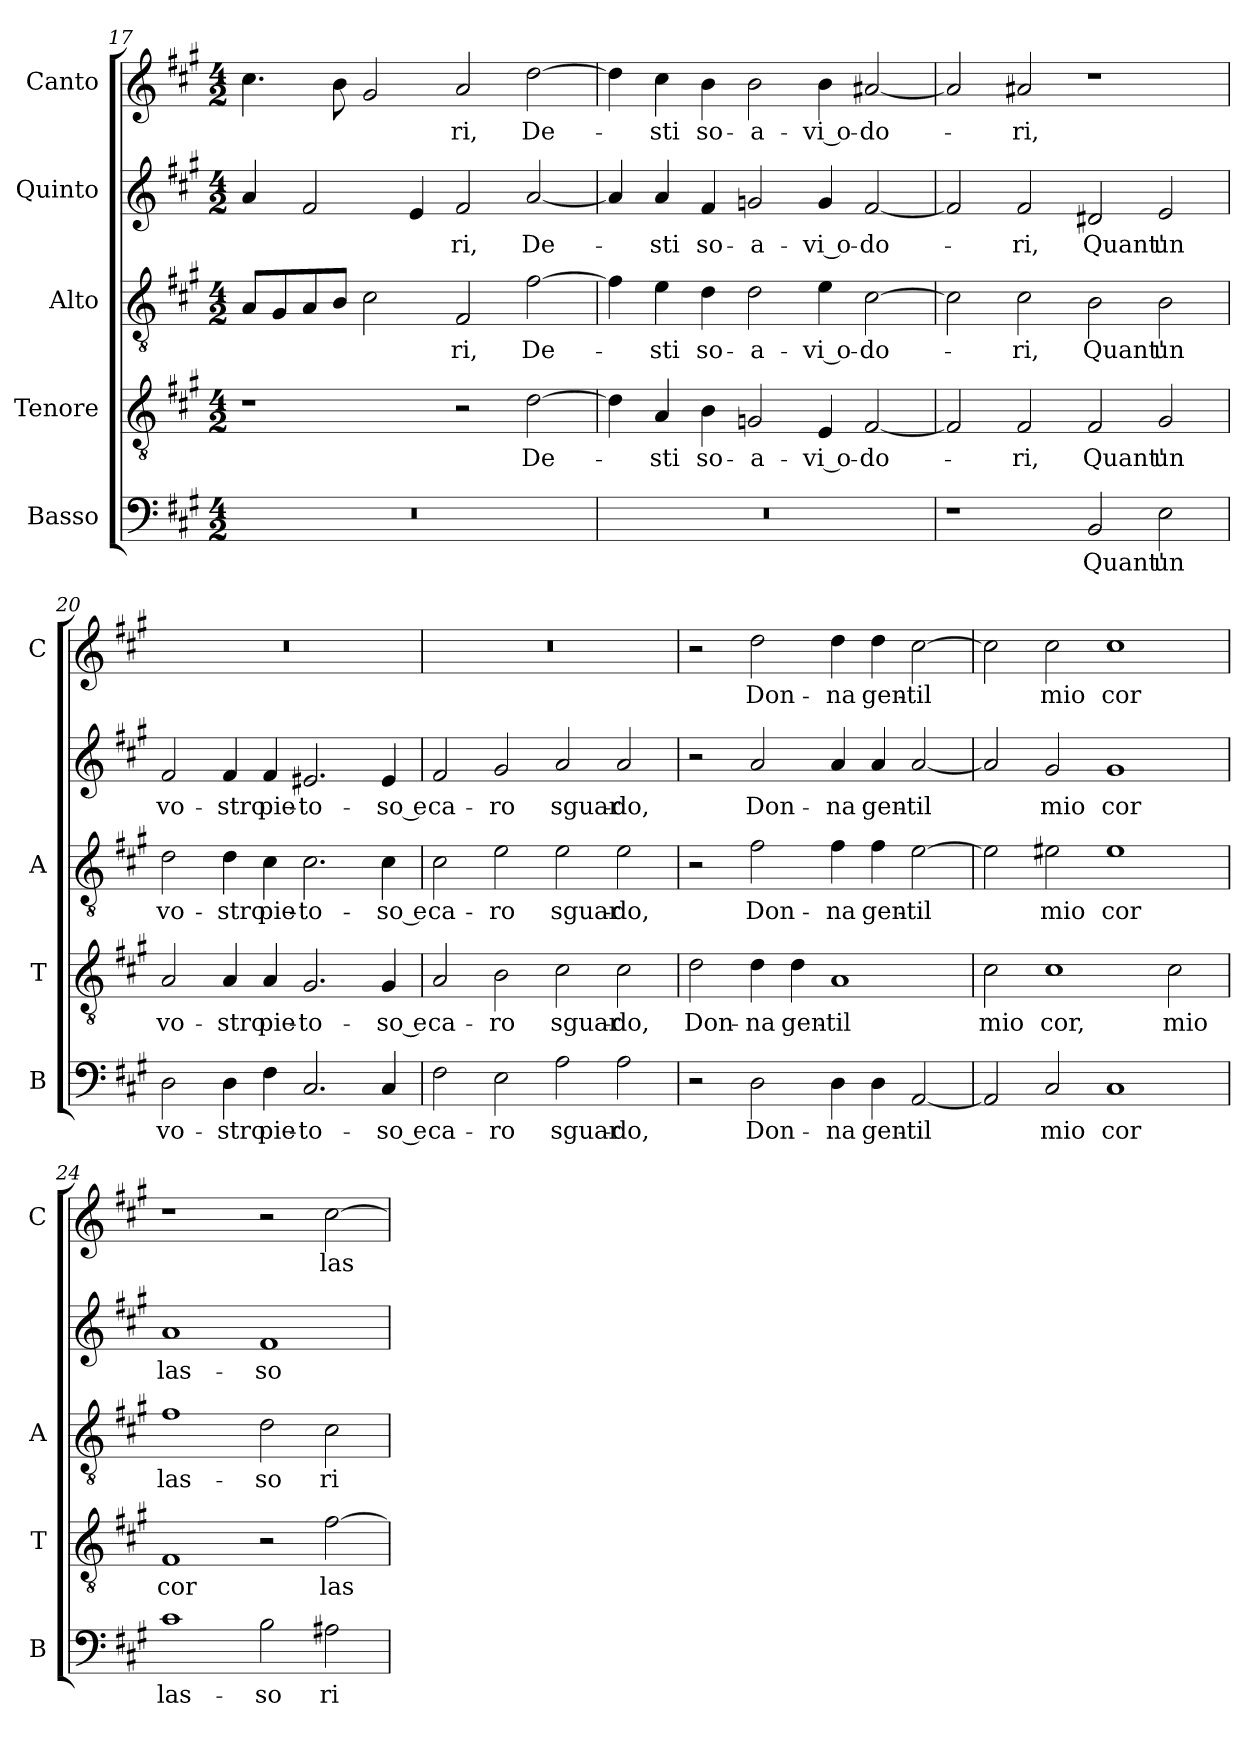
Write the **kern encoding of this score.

**kern	**text	**kern	**text	**kern	**text	**kern	**text	**kern	**text
*part5	*part5	*part4	*part4	*part3	*part3	*part2	*part2	*part1	*part1
*staff5	*staff5	*staff4	*staff4	*staff3	*staff3	*staff2	*staff2	*staff1	*staff1
*I"Basso	*	*I"Tenore	*	*I"Alto	*	*I"Quinto	*	*I"Canto	*
*I'B	*	*I'T	*	*I'A	*	*	*	*I'C	*
!!LO:LB:g=z
*clefF4	*	*clefGv2	*	*clefGv2	*	*clefG2	*	*clefG2	*
*k[f#c#g#]	*	*k[f#c#g#]	*	*k[f#c#g#]	*	*k[f#c#g#]	*	*k[f#c#g#]	*
*A:	*	*A:	*	*A:	*	*A:	*	*A:	*
*M4/2	*	*M4/2	*	*M4/2	*	*M4/2	*	*M4/2	*
=17	=17	=17	=17	=17	=17	=17	=17	=17	=17
0r	.	1r	.	8A/L	.	4a/	.	4.cc#\	.
.	.	.	.	8G#/	.	.	.	.	.
.	.	.	.	8A/	.	2f#/	.	.	.
.	.	.	.	8B/J	.	.	.	8b\	.
.	.	.	.	2c#\	.	.	.	2g#/	.
.	.	.	.	.	.	4e/	.	.	.
!	!	!	!	!	!LO:LY:b	!	!LO:LY:b	!	!LO:LY:b
.	.	2r	.	2F#/	-ri,	2f#/	-ri,	2a/	-ri,
!	!	!	!LO:LY:b	!	!LO:LY:b	!	!LO:LY:b	!	!LO:LY:b
.	.	[2d\	De-	[2f#\	De-	[2a/	De-	[2dd\	De-
=18	=18	=18	=18	=18	=18	=18	=18	=18	=18
0r	.	4d\]	.	4f#\]	.	4a/]	.	4dd\]	.
!	!	!	!LO:LY:b	!	!LO:LY:b	!	!LO:LY:b	!	!LO:LY:b
.	.	4A/	-sti	4e\	-sti	4a/	-sti	4cc#\	-sti
!	!	!	!LO:LY:b	!	!LO:LY:b	!	!LO:LY:b	!	!LO:LY:b
.	.	4B\	so-	4d\	so-	4f#/	so-	4b\	so-
!	!	!	!LO:LY:b	!	!LO:LY:b	!	!LO:LY:b	!	!LO:LY:b
.	.	2Gn/	-a-	2d\	-a-	2gn/	-a-	2b\	-a-
!	!	!	!LO:LY:b	!	!LO:LY:b	!	!LO:LY:b	!	!LO:LY:b
.	.	4E/	-vi o-	4e\	-vi o-	4g/	-vi o-	4b\	-vi o-
!	!	!	!LO:LY:b	!	!LO:LY:b	!	!LO:LY:b	!	!LO:LY:b
.	.	[2F#/	-do-	[2c#\	-do-	[2f#/	-do-	[2a#X/	-do-
=19	=19	=19	=19	=19	=19	=19	=19	=19	=19
1r	.	2F#/]	.	2c#\]	.	2f#/]	.	2a#/]	.
!	!	!	!LO:LY:b	!	!LO:LY:b	!	!LO:LY:b	!	!LO:LY:b
.	.	2F#/	-ri,	2c#\	-ri,	2f#/	-ri,	2a#X/	-ri,
!	!LO:LY:b	!	!LO:LY:b	!	!LO:LY:b	!	!LO:LY:b	!	!
2BB/	Quant'	2F#/	Quant'	2B\	Quant'	2d#X/	Quant'	1r	.
!	!LO:LY:b	!	!LO:LY:b	!	!LO:LY:b	!	!LO:LY:b	!	!
2E\	un	2G#/	un	2B\	un	2e/	un	.	.
=20	=20	=20	=20	=20	=20	=20	=20	=20	=20
!	!LO:LY:b	!	!LO:LY:b	!	!LO:LY:b	!	!LO:LY:b	!	!
2D\	vo-	2A/	vo-	2d\	vo-	2f#/	vo-	0r	.
!	!LO:LY:b	!	!LO:LY:b	!	!LO:LY:b	!	!LO:LY:b	!	!
4D\	-stro	4A/	-stro	4d\	-stro	4f#/	-stro	.	.
!	!LO:LY:b	!	!LO:LY:b	!	!LO:LY:b	!	!LO:LY:b	!	!
4F#\	pie-	4A/	pie-	4c#\	pie-	4f#/	pie-	.	.
!	!LO:LY:b	!	!LO:LY:b	!	!LO:LY:b	!	!LO:LY:b	!	!
2.C#/	-to-	2.G#/	-to-	2.c#\	-to-	2.e#X/	-to-	.	.
!	!LO:LY:b	!	!LO:LY:b	!	!LO:LY:b	!	!LO:LY:b	!	!
4C#/	-so e	4G#/	-so e	4c#\	-so e	4e#/	-so e	.	.
!!LO:PB:g=z
=21	=21	=21	=21	=21	=21	=21	=21	=21	=21
!	!LO:LY:b	!	!LO:LY:b	!	!LO:LY:b	!	!LO:LY:b	!	!
2F#\	ca-	2A/	ca-	2c#\	ca-	2f#/	ca-	0r	.
!	!LO:LY:b	!	!LO:LY:b	!	!LO:LY:b	!	!LO:LY:b	!	!
2E\	-ro	2B\	-ro	2e\	-ro	2g#/	-ro	.	.
!	!LO:LY:b	!	!LO:LY:b	!	!LO:LY:b	!	!LO:LY:b	!	!
2A\	sguar-	2c#\	sguar-	2e\	sguar-	2a/	sguar-	.	.
!	!LO:LY:b	!	!LO:LY:b	!	!LO:LY:b	!	!LO:LY:b	!	!
2A\	-do,	2c#\	-do,	2e\	-do,	2a/	-do,	.	.
=22	=22	=22	=22	=22	=22	=22	=22	=22	=22
!	!	!	!LO:LY:b	!	!	!	!	!	!
2r	.	2d\	Don-	2r	.	2r	.	2r	.
!	!LO:LY:b	!	!LO:LY:b	!	!LO:LY:b	!	!LO:LY:b	!	!LO:LY:b
2D\	Don-	4d\	-na	2f#\	Don-	2a/	Don-	2dd\	Don-
!	!	!	!LO:LY:b	!	!	!	!	!	!
.	.	4d\	gen-	.	.	.	.	.	.
!	!LO:LY:b	!	!LO:LY:b	!	!LO:LY:b	!	!LO:LY:b	!	!LO:LY:b
4D\	-na	1A	-til	4f#\	-na	4a/	-na	4dd\	-na
!	!LO:LY:b	!	!	!	!LO:LY:b	!	!LO:LY:b	!	!LO:LY:b
4D\	gen-	.	.	4f#\	gen-	4a/	gen-	4dd\	gen-
!	!LO:LY:b	!	!	!	!LO:LY:b	!	!LO:LY:b	!	!LO:LY:b
[2AA/	-til	.	.	[2e\	-til	[2a/	-til	[2cc#\	-til
=23	=23	=23	=23	=23	=23	=23	=23	=23	=23
!	!	!	!LO:LY:b	!	!	!	!	!	!
2AA/]	.	2c#\	mio	2e\]	.	2a/]	.	2cc#\]	.
!	!LO:LY:b	!	!LO:LY:b	!	!LO:LY:b	!	!LO:LY:b	!	!LO:LY:b
2C#/	mio	1c#	cor,	2e#X\	mio	2g#/	mio	2cc#\	mio
!	!LO:LY:b	!	!	!	!LO:LY:b	!	!LO:LY:b	!	!LO:LY:b
1C#	cor	.	.	1e#	cor	1g#	cor	1cc#	cor
!	!	!	!LO:LY:b	!	!	!	!	!	!
.	.	2c#\	mio	.	.	.	.	.	.
=24	=24	=24	=24	=24	=24	=24	=24	=24	=24
!	!LO:LY:b	!	!LO:LY:b	!	!LO:LY:b	!	!LO:LY:b	!	!
1c#	las-	1F#	cor	1f#	las-	1a	las-	1r	.
!	!LO:LY:b	!	!	!	!LO:LY:b	!	!LO:LY:b	!	!
2B\	-so	2r	.	2d\	-so	1f#	-so	2r	.
!	!LO:LY:b	!	!LO:LY:b	!	!LO:LY:b	!	!	!	!LO:LY:b
2A#X\	ri-	[2f#\	las-	2c#\	ri-	.	.	[2cc#\	las-
=	=	=	=	=	=	=	=	=	=
*-	*-	*-	*-	*-	*-	*-	*-	*-	*-
